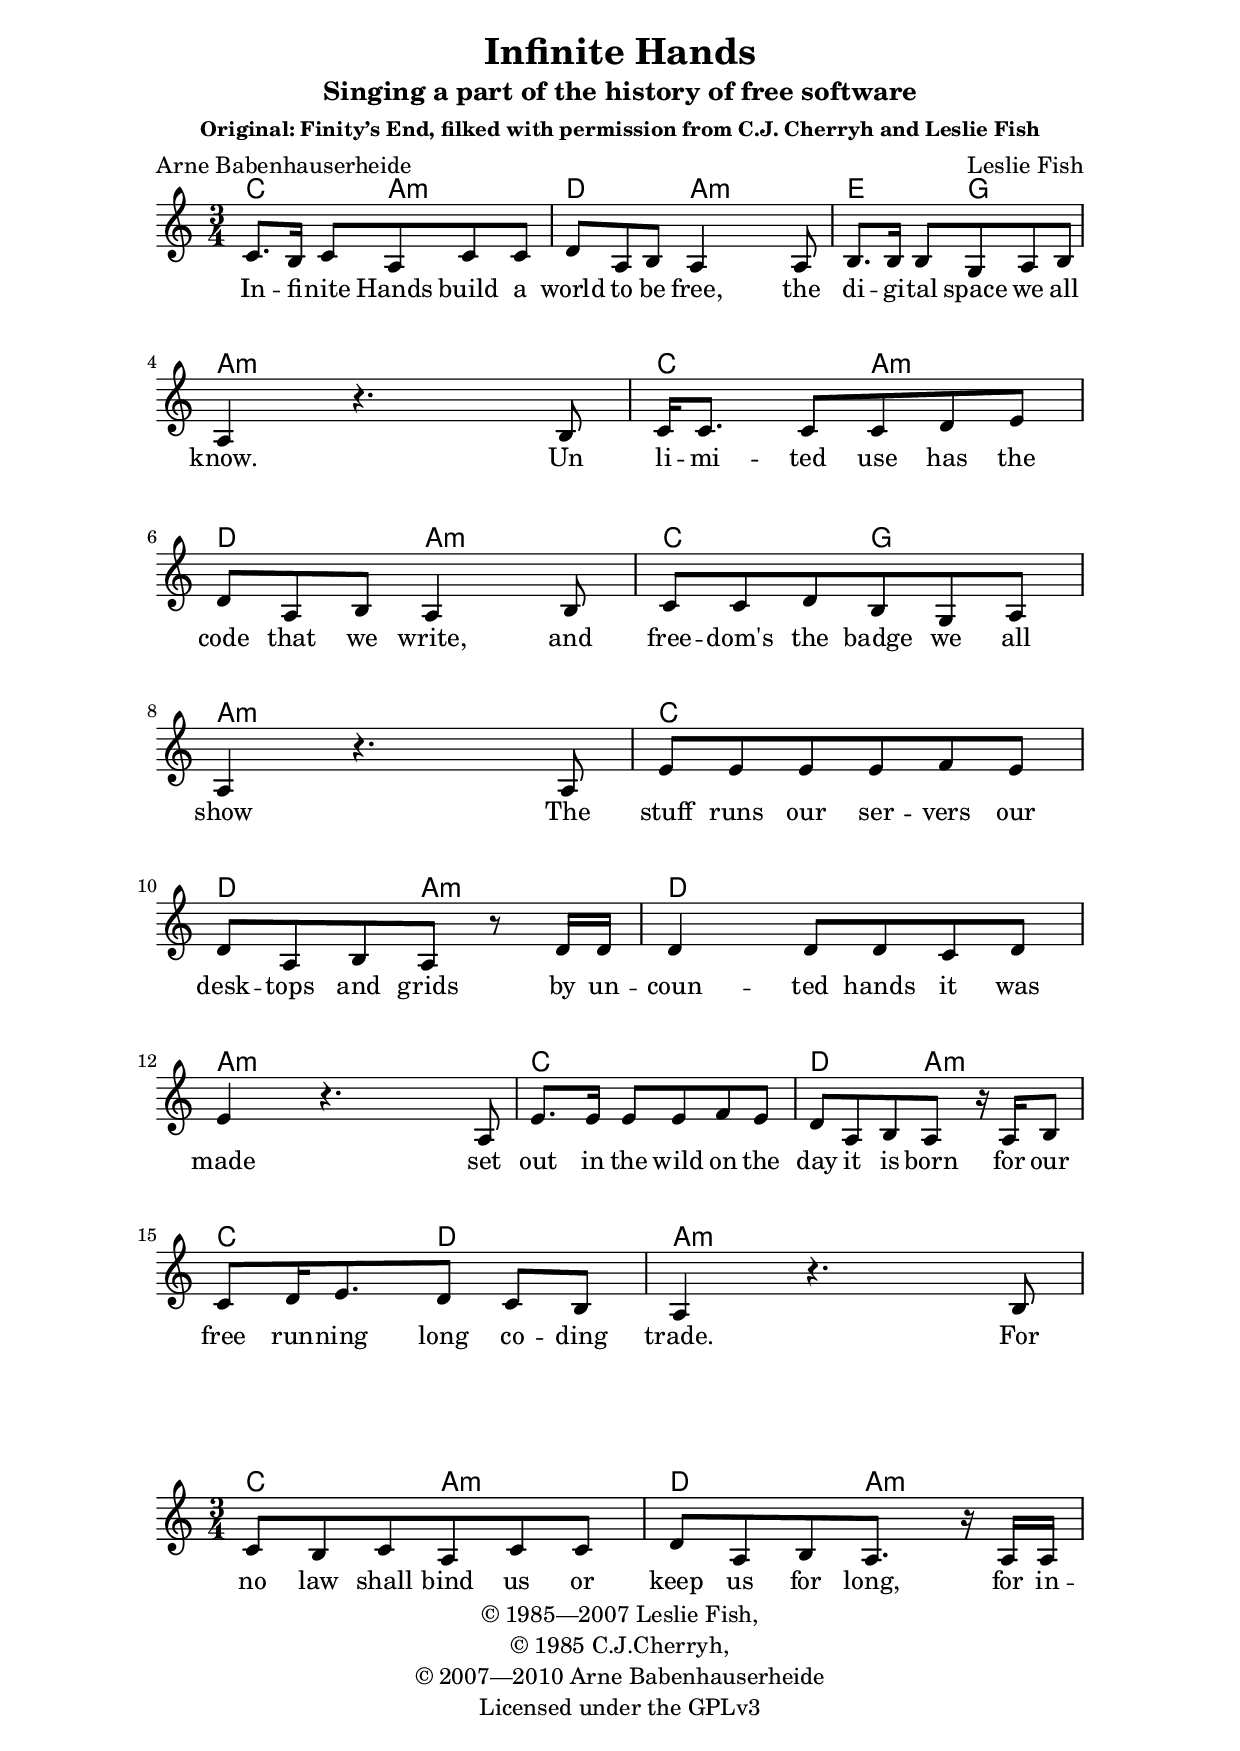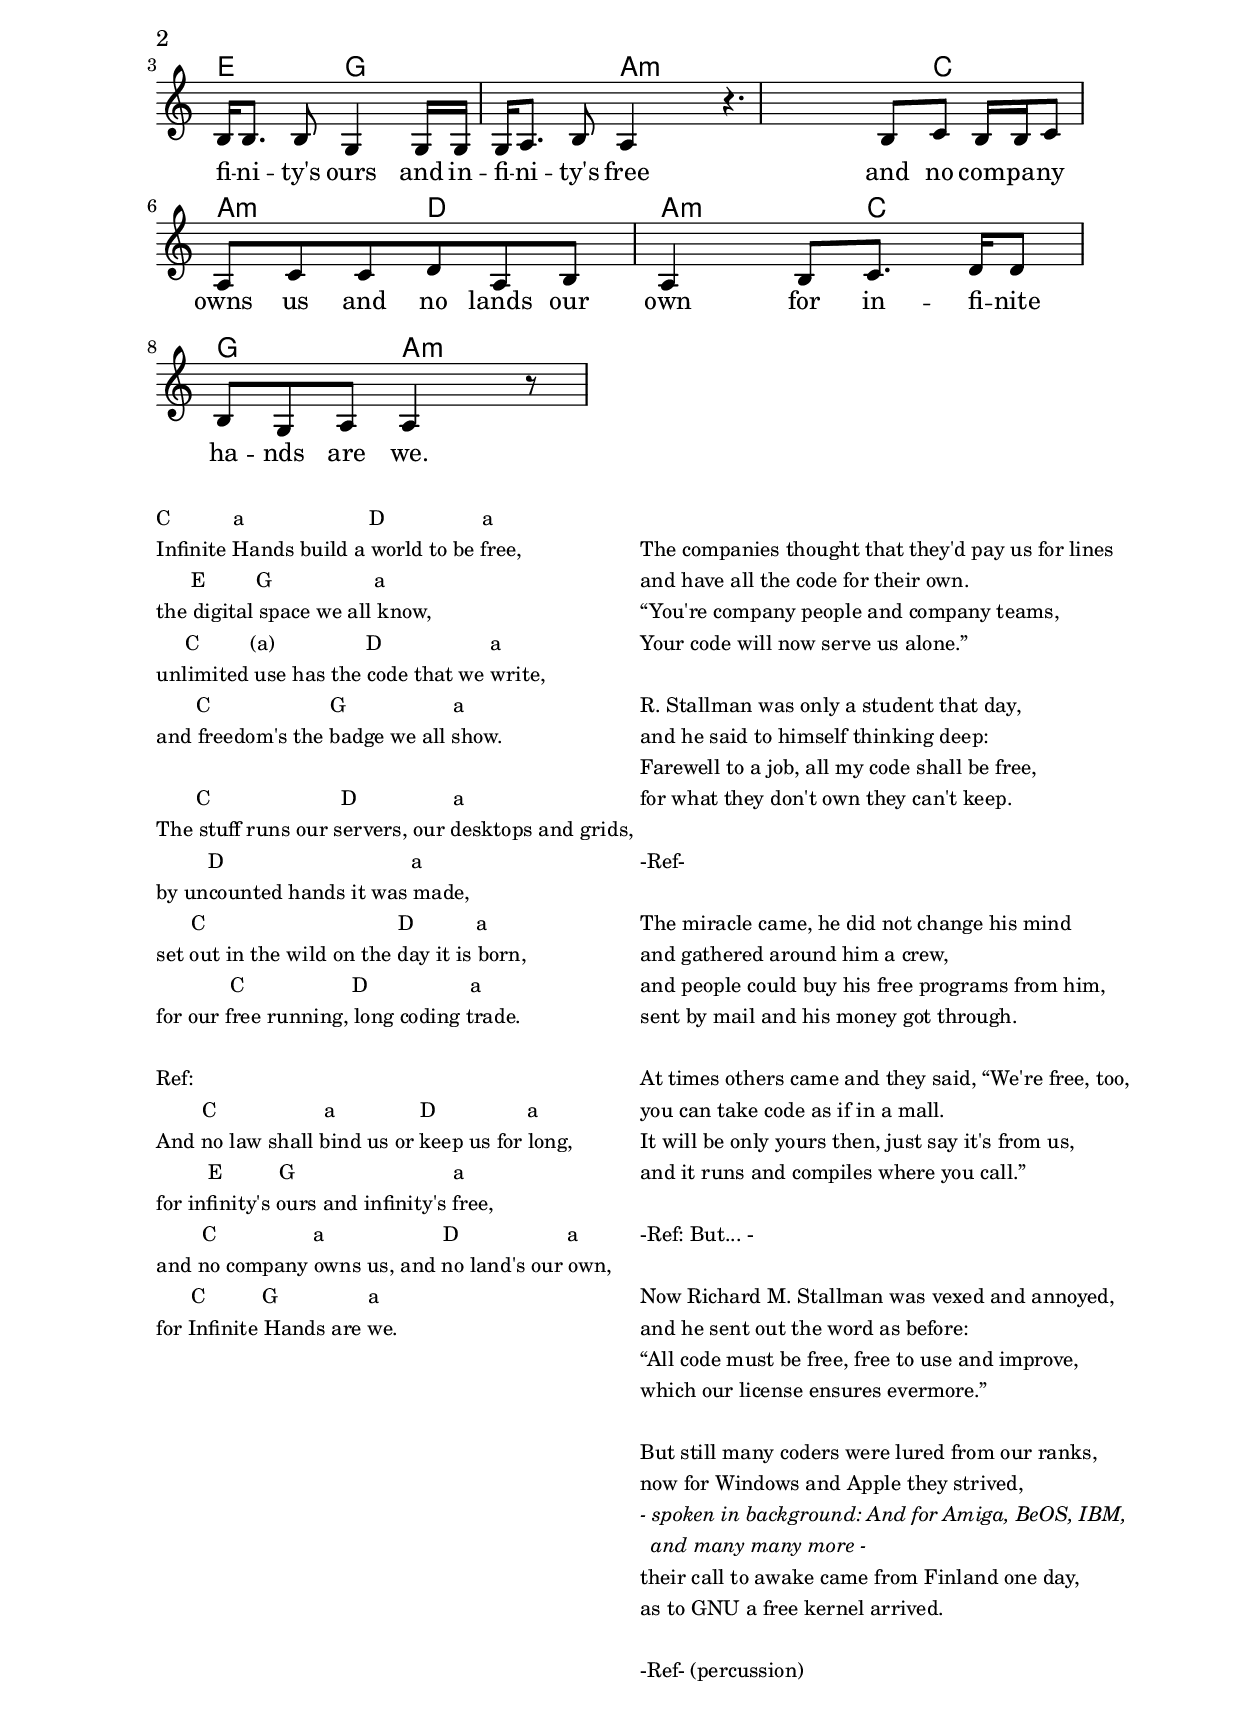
\version "2.12.1"

% No Hyperlink to the source file behind the music.
\pointAndClickOff

\header {
    title = "Infinite Hands"
    subtitle = "Singing a part of the history of free software"
    subsubtitle = \markup { "Original: Finity’s End, filked with permission from" \with-url #"http://cherryh.com/" { "C.J. Cherryh" } "and" \with-url #"http://lesliefish.com/" { "Leslie Fish" } }
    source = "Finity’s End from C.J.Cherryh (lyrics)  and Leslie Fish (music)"
    poet = "Arne Babenhauserheide"
    composer = "Leslie Fish"
    %instrument = "guitar, capo 3"
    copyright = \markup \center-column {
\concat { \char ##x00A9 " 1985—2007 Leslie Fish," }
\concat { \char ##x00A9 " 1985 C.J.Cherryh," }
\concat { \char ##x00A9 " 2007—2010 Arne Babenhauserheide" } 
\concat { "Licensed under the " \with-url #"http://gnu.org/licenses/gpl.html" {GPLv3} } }

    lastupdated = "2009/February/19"
  }
  
% ****************************************************************
% Start cut-&-pastable-section 
% ****************************************************************

\paper {
  #(define dump-extents #t)
  
  indent = 0\mm
  line-width = 160\mm
  force-assignment = #""
  line-width = #(- line-width (* mm  3.000000))
}

\layout {
  
}

% ****************************************************************
% ly snippet:
% ****************************************************************

harmonies = {
    \chordmode{
	c8 c c a:m a:m a:m d d d a:m a:m a:m
	e e e g g g a:m a:m a:m a:m a:m a:m 
	c c c a:m a:m a:m d d d a:m a:m a:m 
	c c c g g g a:m a:m a:m a:m a:m a:m 
	
	c8 c c c c c d d d a:m a:m a:m 
	d d d d d d a:m a:m a:m a:m a:m a:m  
	c c c c c c d d d a:m a:m a:m 
	c c c d d d a:m a:m a:m a:m a:m a:m 
	}
    }

choruschords = {
    \chordmode{
	c8 c c a:m a:m a:m d d d a:m a:m a:m 
	e e e g g g g g g a:m a:m a:m a:m a:m a:m 
	c c c a:m a:m a:m d d d a:m a:m a:m 
	c c c g g g a:m a:m a:m a:m a:m a:m  a:m a:m a:m 
	}
    }

music = {
    \time 3/4
	c8. b16 c8 a8 c c d a b a4
	a8 b8. b16 b8 g8 a b a4 r4. b8
	c16 c8. c8 c d e d a b a4 b8
	c c d b g a a4 r4.
	
	a8 e' e e e f e d a b a r d16 d16
	d4 d8 d c d e4 r4. a,8
	e'8. e16 e8 e f e d a b a r16 a16 b8
	c8 d16 e8. d8 c b a4 r4. b8 
    }


chorusmusic = {
    \time 3/4

	c8 b c a c c d a b a8. r16 a16 a16
	b16 b8. b8 g4 g16 g g a8. b8 a4 r4. b8 
	c b16 b c8 a c c d a b a4 b8 
	c8. d16 d8 b g a a4 r8
}

% Für PDF...

<<

    \context ChordNames <<
	\set chordChanges = ##t
	\harmonies
	
	>>
    \context Staff \relative c' {
	\music

     }
    \addlyrics {
	In -- fi -- nite Hands build a world to be free, 
	the di -- gi -- tal space we all know. Un  
	li -- mi -- ted use has the code that we write, and
	free -- dom's the badge we all show
	
	The stuff runs our ser -- vers our desk -- tops and grids
	by un -- coun -- ted hands it was made
	set out in the wild on the day it is born
	for our free run -- ning long co -- ding trade. 
	
	For 
    }

>>

<< \context ChordNames <<
	\set chordChanges = ##t
	\choruschords
	
	>>
    \context Staff \relative c' {
	\chorusmusic

     }
    \addlyrics {
	no law shall bind us or keep us for long, for in -- 
	fi -- ni -- ty's ours and in -- fi -- ni -- ty's free
	and no com -- pa -- ny owns us and no lands our own
	for in -- fi -- nite ha -- nds are we. 
    }
>>

\markup{

  \column {
    \small {
"C           a                      D                 a"
"Infinite Hands build a world to be free,"
"      E         G                  a"
"the digital space we all know,"
"     C         (a)                D                   a"
"unlimited use has the code that we write,"
"       C                     G                   a"
"and freedom's the badge we all show."
" "
"       C                       D                 a"
"The stuff runs our servers, our desktops and grids,"
"         D                                 a"
"by uncounted hands it was made,"
"      C                                  D           a"
"set out in the wild on the day it is born,"
"             C                   D                  a"
"for our free running, long coding trade."
" "
"Ref:"
"        C                   a               D                a"
"And no law shall bind us or keep us for long,"
"         E          G                            a"
"for infinity's ours and infinity's free,"
"        C                 a                     D                   a"
"and no company owns us, and no land's our own,"
"      C          G                a"
"for Infinite Hands are we."
" "
    }
  }
  \column {
    \small {
  " "
  "The companies thought that they'd pay us for lines"
  "and have all the code for their own." 
  "“You're company people and company teams,"
  "Your code will now serve us alone.”"
  " "
  "R. Stallman was only a student that day,"
  "and he said to himself thinking deep:" 
  "Farewell to a job, all my code shall be free," 
  "for what they don't own they can't keep."
  " "
  "-Ref-"
  " "
    
  "The miracle came, he did not change his mind"
  "and gathered around him a crew,"
  "and people could buy his free programs from him,"
  "sent by mail and his money got through."
  " "
  "At times others came and they said, “We're free, too,"
"you can take code as if in a mall."
"It will be only yours then, just say it's from us,"
"and it runs and compiles where you call.”"
" "
"-Ref: But... -"
" "
"Now Richard M. Stallman was vexed and annoyed,"
"and he sent out the word as before:"
"“All code must be free, free to use and improve,"
"which our license ensures evermore.”"
" "
"But still many coders were lured from our ranks,"
"now for Windows and Apple they strived,"
\italic {"- spoken in background: And for Amiga, BeOS, IBM,"
"  and many many more -"}
"their call to awake came from Finland one day,"
"as to GNU a free kernel arrived."
" "
"-Ref- (percussion)"
" "
    }
  }
}

\markup {
  \column {

    \small {
"We open our source as an act to be free"
"from chains of lock-ed down trash"
"but some people lost the philosophy"
"and started to see only cash."
" "
"So the term “Open Source” became marketing slang"
"from people who seemed to be guides,"
"but freedom, or social, or changing the world?  (spoken)"
"They talk about money, not rights."
" "
"-Ref- (vocal)"
" "
"“Then patent it all”, came a call spreading wide,"
"“for money is all you should see”,"
\italic { " - So noone but you can make progress bars, trash cans,"
"   one-click shops, footnotes or spell checking..."
"   ...except if that's already patented but not enforced -" }
"but Richard M. Stallman still sent out the word,"
"that all code from now on must be free."
" "
"So code would stay free and our teams did grow strong,"
"but some loopholes remained in our side,"
"which traitors like TiVo exploited to steal,"
"so we needed a change in the right."
" "
"- Ref-"
" "

    }
  }
  \column {
    \small {
\italic {"... no words ..." }
" "
"So our license reshaped by the people and GNU,"
"for code contributed to trade,"
"and orders be none to withhold us or bind,"
"     C                                     E                 a"
"no law on our code but the license we made."
" "
"Ref:"
"         C                     a                  D                 a"
"Just that law shall bind us and keep us for long,"
"         E          G                            a"
"for infinity's ours and infinity's free,"
"        C                 a                     D                   a"
"and no company owns us, and no land's our own,"
"      C          G                          a"
"for Infinite Hands/Lines are we,"
"       C         E           C                   (G)  a"
"are we, for Infinite Hands/Lines are we."
    }
  }
}

\markup \italic { \column {
\justify-string #"This is a part of the history of free software, although it misses some details. While “Finity’s End” from C.J. Cherryh (which is the story the original lyrics told) was a work of fiction, this story really happened and happens today."
" "
\concat { "More information on the history of free software is available from " \with-url #"http://www.gnu.org" { "GNU.org" } "."} 
\concat {"More about “Infinite Hands” can be found on " \with-url #"http://infinite-hands.draketo.de" { "infinite-hands.draketo.de" } "." }
}
}


% Generate a midi
\score {
       \relative c' {
	\tempo 4 = 100
	\music
	\chorusmusic
	}
	\midi {
	    }
     }
